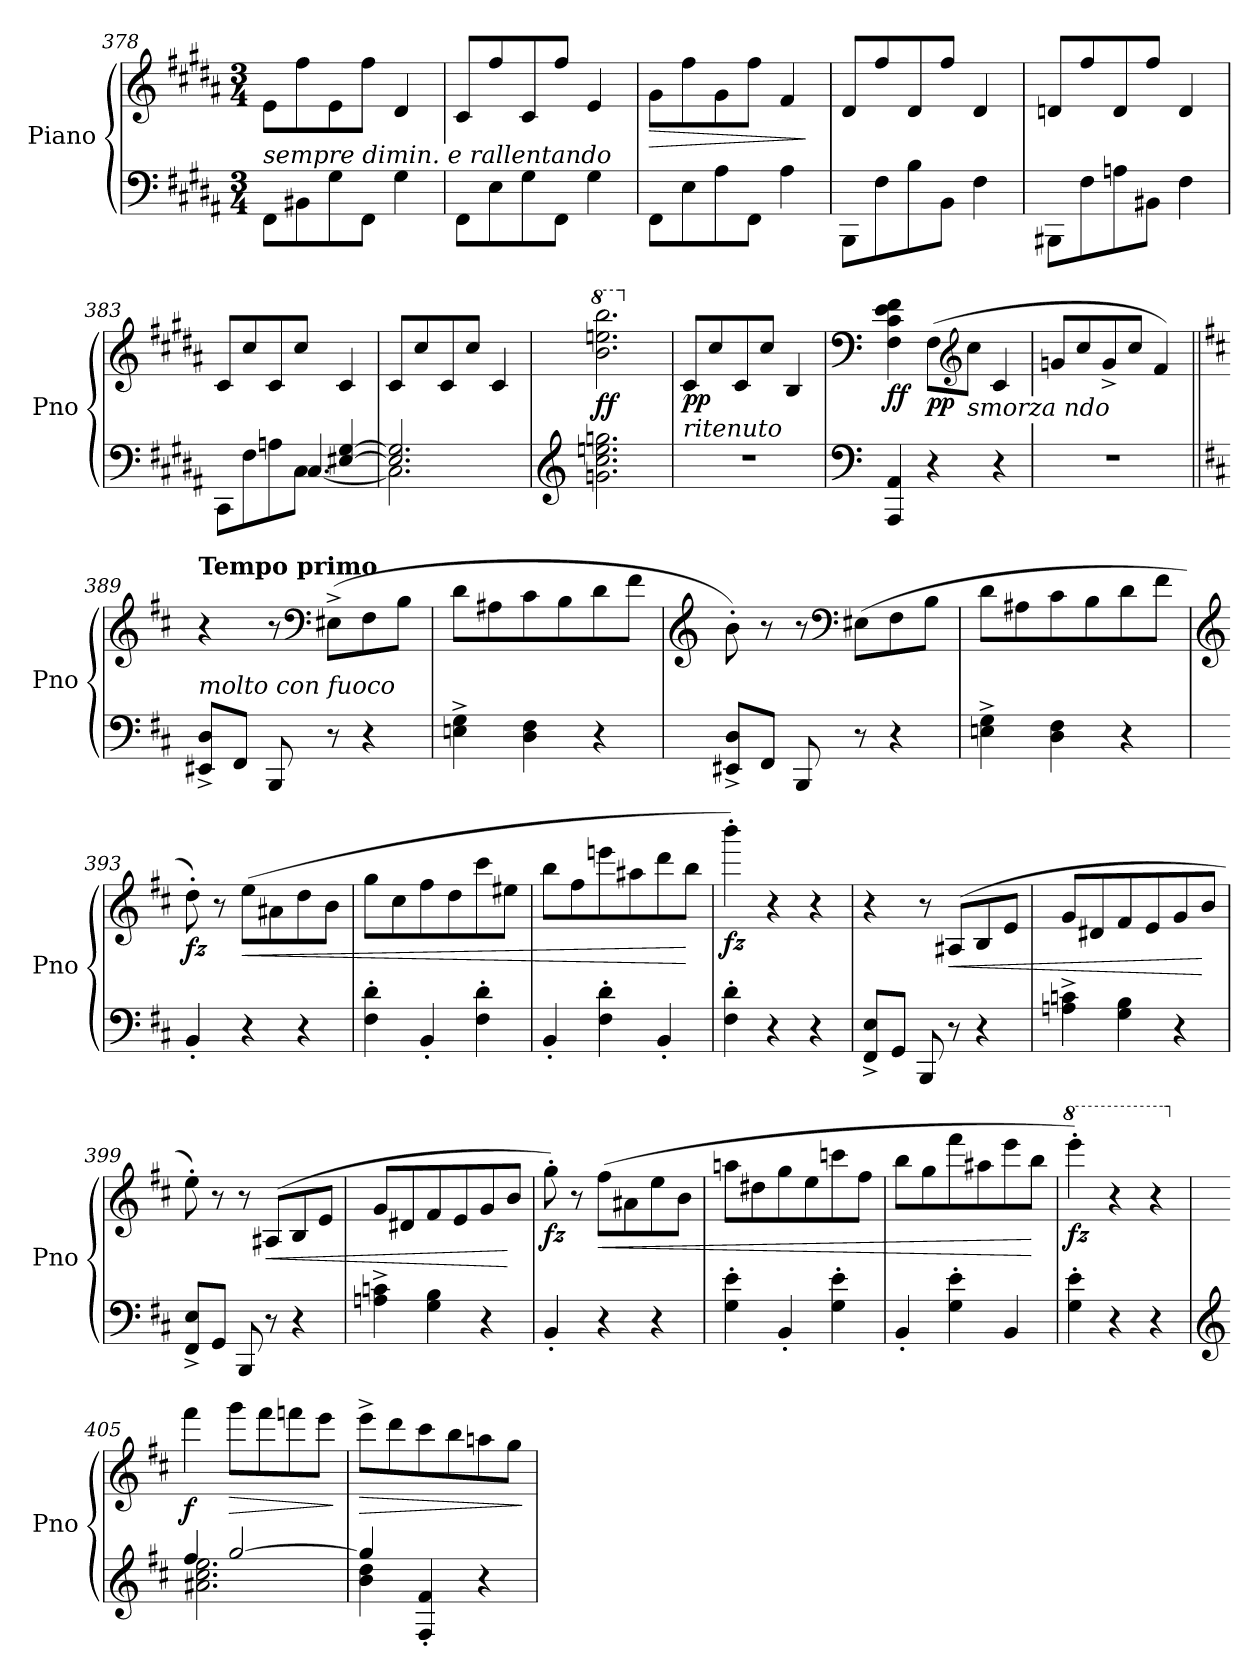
**kern	**kern	**dynam
*part1	*part1	*part1
*staff2	*staff1	*staff1/2
*I"Piano	*	*
*I'Pno	*	*
*clefF4	*clefG2	*
*k[f#c#g#d#a#]	*k[f#c#g#d#a#]	*
*M3/4	*M3/4	*
=378	=378	=378
!LO:TX:a:i:t=sempre dimin. e rallentando	!	!
8FF#\L	8e\L	.
8BB#X\	8ff#\	.
8G#\	8e\	.
8FF#\J	8ff#\J	.
4G#\	4d#/	.
=379	=379	=379
8FF#\L	8c#/L	.
8E\	8ff#/	.
8G#\	8c#/	.
8FF#\J	8ff#/J	.
4G#\	4e/	.
=380	=380	=380
!	!	!LO:HP:b
8FF#\L	8g#\L	>
8E\	8ff#\	.
8A#\	8g#\	.
8FF#\J	8ff#\J	.
4A#\	4f#/	.
.	.	]
=381	=381	=381
8BBB\L	8d#/L	.
8F#\	8ff#/	.
8B\	8d#/	.
8BB\J	8ff#/J	.
4F#\	4d#/	.
=382	=382	=382
8BBB#X\L	8dn/L	.
8F#\	8ff#/	.
8An\	8d/	.
8BB#X\J	8ff#/J	.
4F#\	4d/	.
!!LO:PB:g=z
=383	=383	=383
*^	*	*
8CC#\L	4.ryy	8c#/L	.
8F#\	.	8cc#/	.
8An\	.	8c#/	.
8C#\J	[4.C#/	8cc#/J	.
[4E#X/ [4G#/	.	4c#/	.
=384	=384	=384	=384
2.E#/] 2.G#/]	2.C#\]	8c#/L	.
.	.	8cc#/	.
.	.	8c#/	.
.	.	8cc#/J	.
.	.	4c#/	.
*v	*v	*	*
=385	=385	=385
*clefG2	*	*
*	*8va	*
!	!	!LO:DY:b
2.gn\ 2.cc#\ 2.een\ 2.ggn\	2.bb\ 2.eeen\ 2.bbb\	ff
=386	=386	=386
*	*X8va	*
!LO:TX:a:i:t=ritenuto	!	!
!	!	!LO:DY:b
2.r	8c#/L	pp
.	8cc#/	.
.	8c#/	.
.	8cc#/J	.
.	4B/	.
=387	=387	=387
*clefF4	*clefF4	*
!	!	!LO:DY:b
4AAA#/ 4AA#/	4F#\ 4c#\ 4e\ 4f#\	ff
!	!	!LO:DY:b
4r	(8F#\L	pp
*	*clefG2	*
!	!LO:TX:b:i:t=smorza ndo	!
.	8cc#\J	.
4r	4c#/	.
=388	=388	=388
2.r	8gn/L	.
.	8cc#/	.
.	8g^/	.
.	8cc#/J	.
.	4f#/)	.
!!LO:LB:g=z
=389||	=389||	=389||
*k[f#c#]	*k[f#c#]	*
!	!LO:TX:a:B:t=Tempo primo	!
!LO:TX:a:i:t=molto con fuoco	!	!
8EE#X/^ 8D/^L	4r	.
8FF#/J	.	.
8BBB/	8r	.
*	*clefF4	*
8r	(8E#X^\L	.
4r	8F#\	.
.	8B\J	.
=390	=390	=390
4En\^ 4G\^	8d\L	.
.	8A#X\	.
4D\ 4F#\	8c#\	.
.	8B\	.
4r	8d\	.
.	8f#\J	.
=391	=391	=391
*	*clefG2	*
8EE#X/^ 8D/^L	8b'\)	.
8FF#/J	8r	.
8BBB/	8r	.
*	*clefF4	*
8r	(8E#X\L	.
4r	8F#\	.
.	8B\J	.
=392	=392	=392
4En\^ 4G\^	8d\L	.
.	8A#X\	.
4D\ 4F#\	8c#\	.
.	8B\	.
4r	8d\	.
.	8f#\J	.
=393	=393	=393
*	*clefG2	*
!	!	!LO:DY:b
4BB'/	8dd'\)	fz
.	8r	.
!	!	!LO:HP:b
4r	(8ee\L	<
.	8a#X\	.
4r	8dd\	.
.	8b\J	.
!!LO:LB:g=z
=394	=394	=394
4F#\' 4d\'	8gg\L	.
.	8cc#\	.
4BB'/	8ff#\	.
.	8dd\	.
4F#\' 4d\'	8ccc#\	.
.	8ee#X\J	.
!!LO:LB:g=z
=395	=395	=395
4BB'/	8bb\L	.
.	8ff#\	.
4F#\' 4d\'	8eeen\	.
.	8aa#X\	.
4BB'/	8ddd\	.
.	8bb\J	[
=396	=396	=396
!	!	!LO:DY:b
4F#\' 4d\'	4bbb'\)	fz
4r	4r	.
4r	4r	.
=397	=397	=397
8FF#/^ 8E/^L	4r	.
8GG/J	.	.
8BBB/	8r	.
!	!	!LO:HP:b
8r	(8A#X/L	<
4r	8B/	.
.	8e/J	.
=398	=398	=398
4An\^ 4cn\^	8g/L	.
.	8d#X/	.
4G\ 4B\	8f#/	.
.	8e/	.
4r	8g/	.
.	8b/J	[
=399	=399	=399
8FF#/^ 8E/^L	8ee'\)	.
8GG/J	8r	.
8BBB/	8r	.
!	!	!LO:HP:b
8r	(8A#X/L	<
4r	8B/	.
.	8e/J	.
=400	=400	=400
4An\^ 4cn\^	8g/L	.
.	8d#X/	.
4G\ 4B\	8f#/	.
.	8e/	.
4r	8g/	.
.	8b/J	[
!!LO:LB:g=z
=401	=401	=401
!	!	!LO:DY:b
4BB'/	8gg'\)	fz
.	8r	.
!	!	!LO:HP:b
4r	(8ff#\L	<
.	8a#X\	.
4r	8ee\	.
.	8b\J	.
!!LO:LB:g=z
=402	=402	=402
4G\' 4e\'	8aan\L	.
.	8dd#X\	.
4BB'/	8gg\	.
.	8ee\	.
4G\' 4e\'	8cccn\	.
.	8ff#\J	.
=403	=403	=403
4BB'/	8bb\L	.
.	8gg\	.
4G\' 4e\'	8fff#\	.
.	8aa#X\	.
4BB/	8eee\	.
.	8bb\J	[
=404	=404	=404
*	*8va	*
!	!	!LO:DY:b
4G\' 4e\'	4eeee'\)	fz
4r	4r	.
4r	4r	.
=405	=405	=405
*clefG2	*	*
*^	*	*
*	*	*X8va	*
!	!	!	!LO:DY:b
4ff#/	2.a#X\ 2.cc#\ 2.ee\	4fff#\	f
!	!	!	!LO:HP:b
[2gg/	.	8ggg\L	>
.	.	8fff#\	.
.	.	8fffn\	.
.	.	8eee\J	.
*v	*v	*	*
.	.	]
=406	=406	=406
*^	*	*
!	!	!	!LO:HP:b
4gg/]	4b\ 4dd\	8eee^\L	>
.	.	8ddd\	.
4F#/' 4f#/'	2ryy	8ccc#\	.
.	.	8bb\	.
4r	.	8aan\	.
.	.	8gg\J	.
*v	*v	*	*
.	.	]
=	=	=
*-	*-	*-
